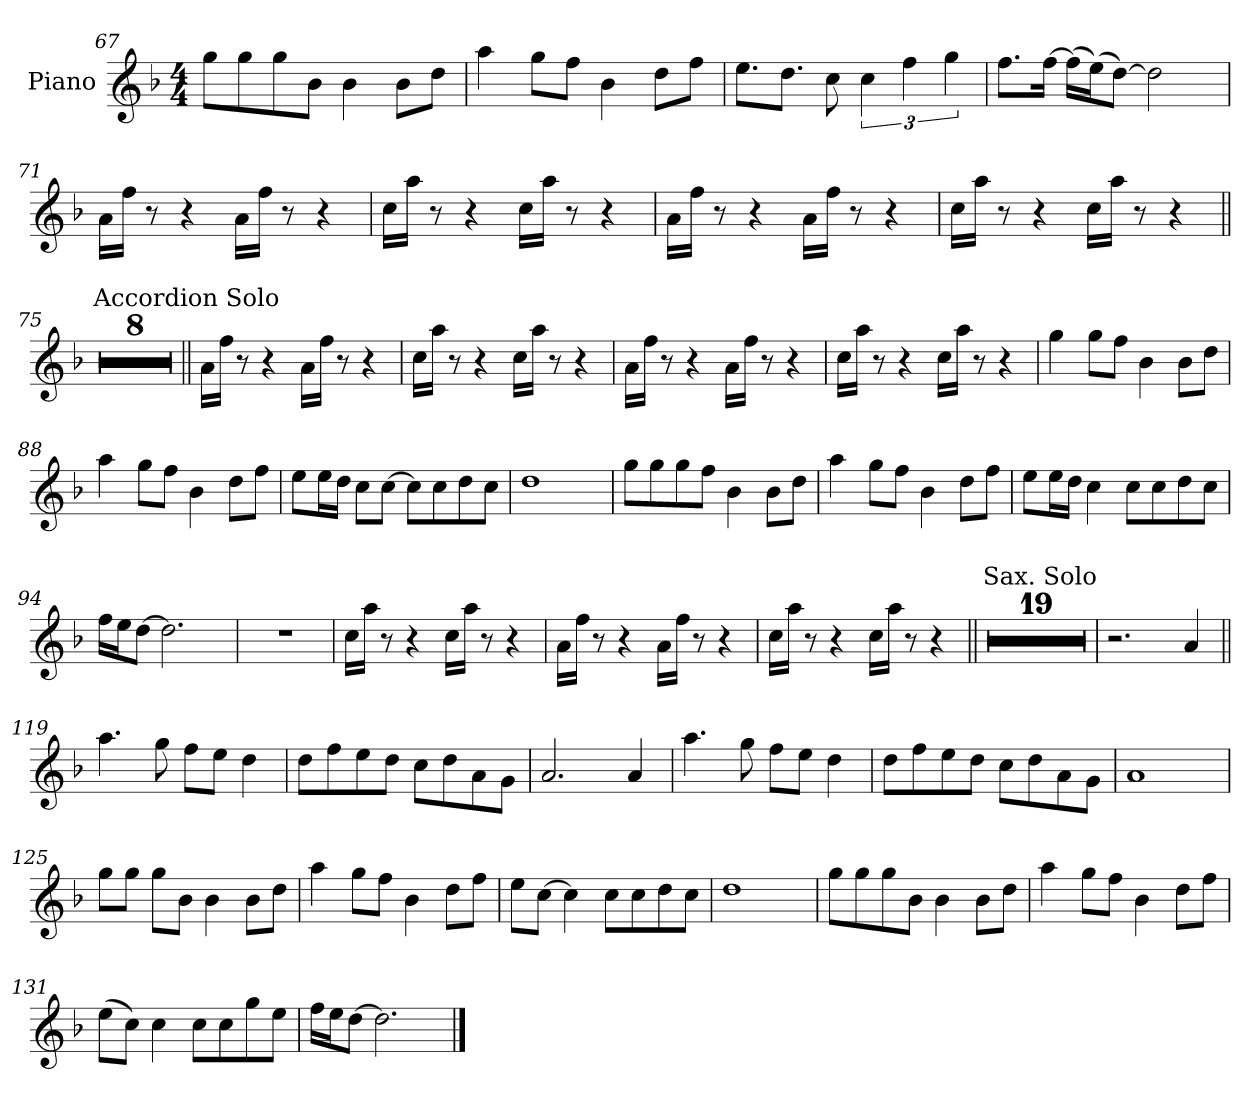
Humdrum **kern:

**kern
*part1
*staff1
*I"Piano
*I'Pno.
*clefG2
*k[b-]
*M4/4
=67
8ggL
8gg
8gg
8b-J
4b-
8b-L
8ddJ
=68
4aa
8ggL
8ffJ
4b-
8ddL
8ffJ
=69
8.eeL
8.ddJ
8cc
6cc
6ff
6gg
=70
8.ffL
[16ffJk
(16ffLL]
(16eeJ)
[8ddJ)
2dd]
=71
16a!LL
16ff!JJ
8r
4r
16a!LL
16ff!JJ
8r
4r
=72
16cc!LL
16aa!JJ
8r
4r
16cc!LL
16aa!JJ
8r
4r
=73
16a!LL
16ff!JJ
8r
4r
16a!LL
16ff!JJ
8r
4r
=74
16cc!LL
16aa!JJ
8r
4r
16cc!LL
16aa!JJ
8r
4r
=75||
!LO:TX:a:t=Accordion Solo
1r
=76
1r
=77
1r
=78
1r
=79
1r
=80
1r
=81
1r
=82
1r
=83||
16a!LL
16ff!JJ
8r
4r
16a!LL
16ff!JJ
8r
4r
=84
16cc!LL
16aa!JJ
8r
4r
16cc!LL
16aa!JJ
8r
4r
=85
16a!LL
16ff!JJ
8r
4r
16a!LL
16ff!JJ
8r
4r
=86
16cc!LL
16aa!JJ
8r
4r
16cc!LL
16aa!JJ
8r
4r
=87
4gg
8ggL
8ffJ
4b-
8b-L
8ddJ
=88
4aa
8ggL
8ffJ
4b-
8ddL
8ffJ
=89
8eeL
16eeL
16ddJJ
8ccL
[8ccJ
8ccL]
8cc
8dd
8ccJ
=90
1dd
=91
8ggL
8gg
8gg
8ffJ
4b-
8b-L
8ddJ
=92
4aa
8ggL
8ffJ
4b-
8ddL
8ffJ
=93
8eeL
16eeL
16ddJJ
4cc
8ccL
8cc
8dd
8ccJ
=94
16ffLL
16eeJ
[8ddJ
2.dd]
=95
1r
=96
16cc!LL
16aa!JJ
8r
4r
16cc!LL
16aa!JJ
8r
4r
=97
16a!LL
16ff!JJ
8r
4r
16a!LL
16ff!JJ
8r
4r
=98
16cc!LL
16aa!JJ
8r
4r
16cc!LL
16aa!JJ
8r
4r
=99||
!LO:TX:a:t=Sax. Solo
1r
=100
1r
=101
1r
=102
1r
=103
1r
=104
1r
=105
1r
=106
1r
=107
1r
=108
1r
=109
1r
=110
1r
=111
1r
=112
1r
=113
1r
=114
1r
=115
1r
=116
1r
=117
1r
=118
2.r
4a
=119||
4.aa
8gg
8ffL
8eeJ
4dd
=120
8ddL
8ff
8ee
8ddJ
8ccL
8dd
8a
8gJ
=121
2.a
4a
=122
4.aa
8gg
8ffL
8eeJ
4dd
=123
8ddL
8ff
8ee
8ddJ
8ccL
8dd
8a
8gJ
=124
1a
=125
8ggL
8ggJ
8ggL
8b-J
4b-
8b-L
8ddJ
=126
4aa
8ggL
8ffJ
4b-
8ddL
8ffJ
=127
8eeL
[8ccJ
4cc]
8ccL
8cc
8dd
8ccJ
=128
1dd
=129
8ggL
8gg
8gg
8b-J
4b-
8b-L
8ddJ
=130
4aa
8ggL
8ffJ
4b-
8ddL
8ffJ
=131
(8eeL
8ccJ)
4cc
8ccL
8cc
8gg
8eeJ
=132
16ffLL
16eeJ
[8ddJ
2.dd]
==
*-
